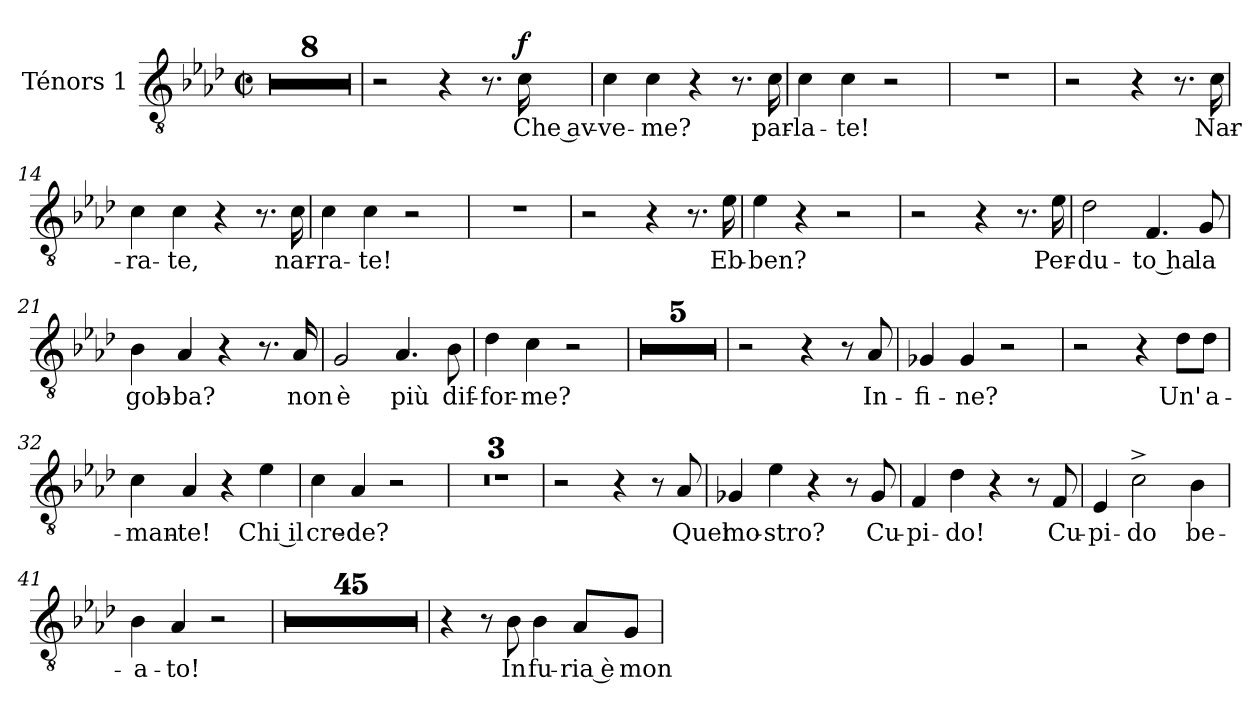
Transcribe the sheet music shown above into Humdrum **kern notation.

**kern	**text	**dynam
*part1	*part1	*part1
*staff1	*staff1	*staff1
*I"Ténors 1	*	*
*I'T1.	*	*
*clefGv2	*	*
*k[b-e-a-d-]	*	*
*M2/2	*	*
*met(c|)	*	*
=1	=1	=1
1r	.	.
=2	=2	=2
1r	.	.
=3	=3	=3
1r	.	.
=4	=4	=4
1r	.	.
=5	=5	=5
1r	.	.
=6	=6	=6
1r	.	.
!!LO:LB:g=z
=7	=7	=7
1r	.	.
=8	=8	=8
1r	.	.
=9	=9	=9
2r	.	.
4r	.	.
8.r	.	.
!	!	!LO:DY:a
16c\	Che av-	f
=10	=10	=10
4c\	-ve-	.
4c\	-me?	.
4r	.	.
8.r	.	.
16c\	par-	.
!!LO:PB:g=z
=11	=11	=11
4c\	-la-	.
4c\	-te!	.
2r	.	.
=12	=12	=12
1r	.	.
=13	=13	=13
2r	.	.
4r	.	.
8.r	.	.
16c\	Nar-	.
!!LO:PB:g=z
=14	=14	=14
4c\	-ra-	.
4c\	-te,	.
4r	.	.
8.r	.	.
16c\	nar-	.
=15	=15	=15
4c\	-ra-	.
4c\	-te!	.
2r	.	.
=16	=16	=16
1r	.	.
=17	=17	=17
2r	.	.
4r	.	.
8.r	.	.
16e-\	Eb-	.
!!LO:PB:g=z
=18	=18	=18
4e-\	-ben?	.
4r	.	.
2r	.	.
=19	=19	=19
2r	.	.
4r	.	.
8.r	.	.
16e-\	Per-	.
=20	=20	=20
2d-\	-du-	.
4.F/	-to ha	.
8G/	la	.
!!LO:PB:g=z
=21	=21	=21
4B-\	gob-	.
4A-/	-ba?	.
4r	.	.
8.r	.	.
16A-/	non	.
=22	=22	=22
2G/	è	.
4.A-/	più	.
8B-\	dif-	.
=23	=23	=23
4d-\	-for-	.
4c\	-me?	.
2r	.	.
!!LO:LB:g=z
=24	=24	=24
1r	.	.
=25	=25	=25
1r	.	.
=26	=26	=26
1r	.	.
=27	=27	=27
1r	.	.
!!LO:PB:g=z
=28	=28	=28
1r	.	.
=29	=29	=29
2r	.	.
4r	.	.
8r	.	.
8A-/	In-	.
=30	=30	=30
4G-X/	-fi-	.
4G-/	-ne?	.
2r	.	.
!!LO:PB:g=z
=31	=31	=31
2r	.	.
4r	.	.
8d-\L	Un'	.
8d-\J	a-	.
=32	=32	=32
4c\	-man-	.
4A-/	-te!	.
4r	.	.
4e-\	Chi il	.
=33	=33	=33
4c\	cre-	.
4A-/	-de?	.
2r	.	.
!!LO:PB:g=z
=34	=34	=34
1r	.	.
=35	=35	=35
1r	.	.
=36	=36	=36
1r	.	.
=37	=37	=37
2r	.	.
4r	.	.
8r	.	.
8A-/	Quel	.
!!LO:PB:g=z
=38	=38	=38
4G-X/	mo-	.
4e-\	-stro?	.
4r	.	.
8r	.	.
8G-/	Cu-	.
=39	=39	=39
4F/	-pi-	.
4d-\	-do!	.
4r	.	.
8r	.	.
8F/	Cu-	.
=40	=40	=40
4E-/	-pi-	.
2c^\	-do	.
4B-\	be-	.
=41	=41	=41
4B-\	-a-	.
4A-/	-to!	.
2r	.	.
!!LO:LB:g=z
=42	=42	=42
1r	.	.
=43	=43	=43
1r	.	.
=44	=44	=44
1r	.	.
=45	=45	=45
1r	.	.
=46	=46	=46
1r	.	.
!!LO:PB:g=z
=47	=47	=47
1r	.	.
=48	=48	=48
1r	.	.
=49	=49	=49
1r	.	.
=50	=50	=50
1r	.	.
!!LO:LB:g=z
=51	=51	=51
1r	.	.
=52	=52	=52
1r	.	.
=53	=53	=53
1r	.	.
=54	=54	=54
1r	.	.
!!LO:LB:g=z
=55	=55	=55
1r	.	.
=56	=56	=56
1r	.	.
=57	=57	=57
1r	.	.
=58	=58	=58
1r	.	.
!!LO:PB:g=z
=59	=59	=59
1r	.	.
=60	=60	=60
1r	.	.
=61	=61	=61
1r	.	.
!!LO:LB:g=z
=62	=62	=62
1r	.	.
=63	=63	=63
1r	.	.
=64	=64	=64
1r	.	.
=65	=65	=65
1r	.	.
!!LO:LB:g=z
=66	=66	=66
1r	.	.
=67	=67	=67
1r	.	.
=68	=68	=68
1r	.	.
=69	=69	=69
1r	.	.
!!LO:PB:g=z
=70	=70	=70
1r	.	.
=71	=71	=71
1r	.	.
=72	=72	=72
1r	.	.
=73	=73	=73
1r	.	.
!!LO:LB:g=z
=74	=74	=74
1r	.	.
=75	=75	=75
1r	.	.
=76	=76	=76
1r	.	.
=77	=77	=77
1r	.	.
=78	=78	=78
1r	.	.
!!LO:LB:g=z
=79	=79	=79
1r	.	.
=80	=80	=80
1r	.	.
=81	=81	=81
1r	.	.
=82	=82	=82
1r	.	.
=83	=83	=83
1r	.	.
!!LO:PB:g=z
=84	=84	=84
1r	.	.
=85	=85	=85
1r	.	.
=86	=86	=86
1r	.	.
!!LO:PB:g=z
=87	=87	=87
4r	.	.
8r	.	.
8B-\	In	.
4B-\	fu-	.
8A-/L	-ria è	.
8G/J	mon-	.
=	=	=
*-	*-	*-
